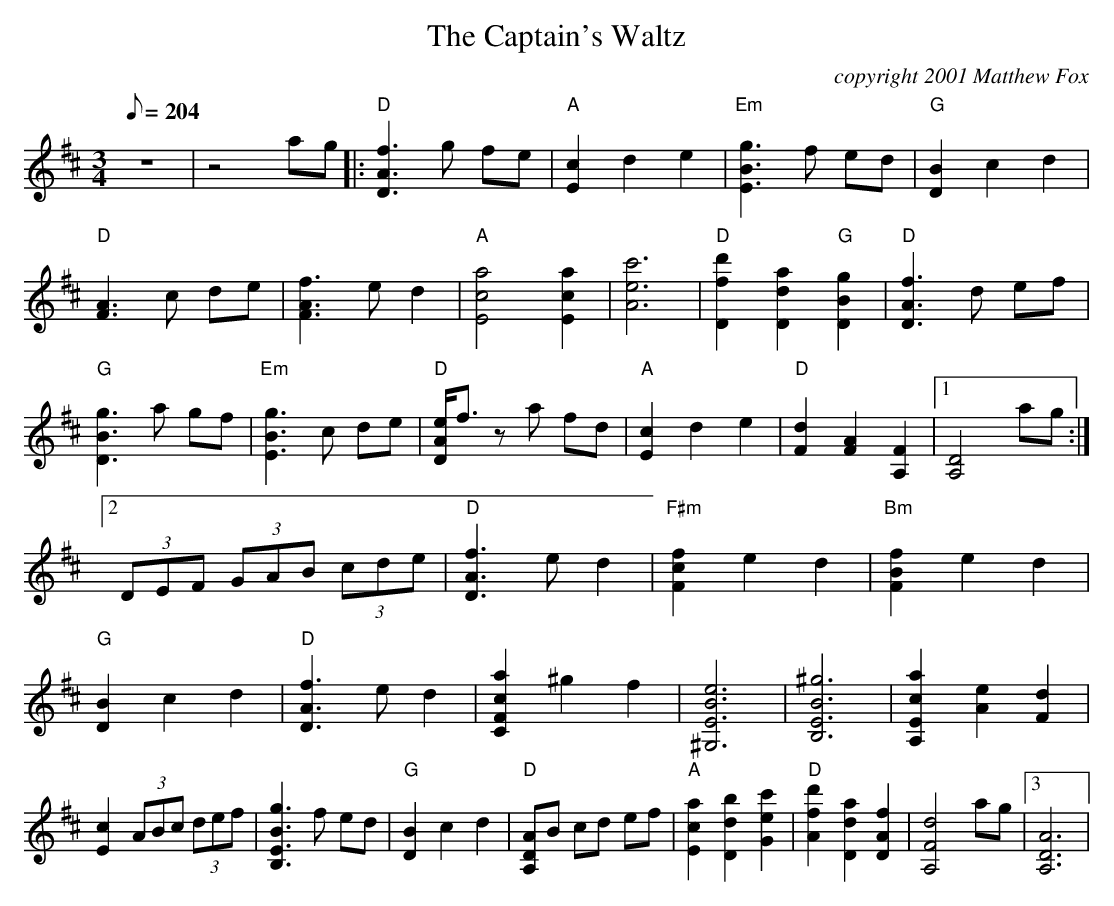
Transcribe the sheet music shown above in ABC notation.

X:1
T:The Captain's Waltz
C:copyright 2001 Matthew Fox
L:1/8
Q:204
M:3/4
K:D
 z6 | z4 ag |: "D"[f3A3D3]g fe | "A"[c2E2] d2 e2 | "Em"[g3B3E3]f ed | "G"[B2D2] c2 d2 | \
 "D"[A3F3]c de | [f3A3F3]e d2 | "A"[a4c4E4] [a2c2E2] | [c'6e6A6] | "D"[d'2f2D2] [a2d2D2] "G"[g2B2D2] | \
 "D"[f3A3D3]d ef | "G"[g3B3D3]a gf | "Em"[g3B3E3]c de | "D"[e/A/D/]f3/2 za fd | "A"[c2E2] d2 e2 | \
 "D"[d2F2] [A2F2] [F2A,2] |1 [D4A,4] ag :|2 (3DEF (3GAB (3cde | "D"[f3A3D3]e d2 | \
 "F#m"[f2c2F2] e2 d2 | "Bm"[f2B2F2] e2 d2 | "G"[B2D2] c2 d2 | "D"[f3A3D3]e d2 | [a2c2F2C2] ^g2 f2 | \
 [e6B6E6^G,6] | [^g6B6E6B,6] | [a2c2E2A,2] [e2A2] [d2F2] | [c2E2] (3ABc (3def | [g3B3E3B,3]f ed | \
 "G"[B2D2] c2 d2 | "D"[ADA,]B cd ef | "A"[a2c2E2] [b2d2D2] [c'2e2G2] | "D"[d'2f2A2] [a2d2D2] [f2A2D2] | \
 [d4F4A,4] ag |3 [A6D6A,6] | \
